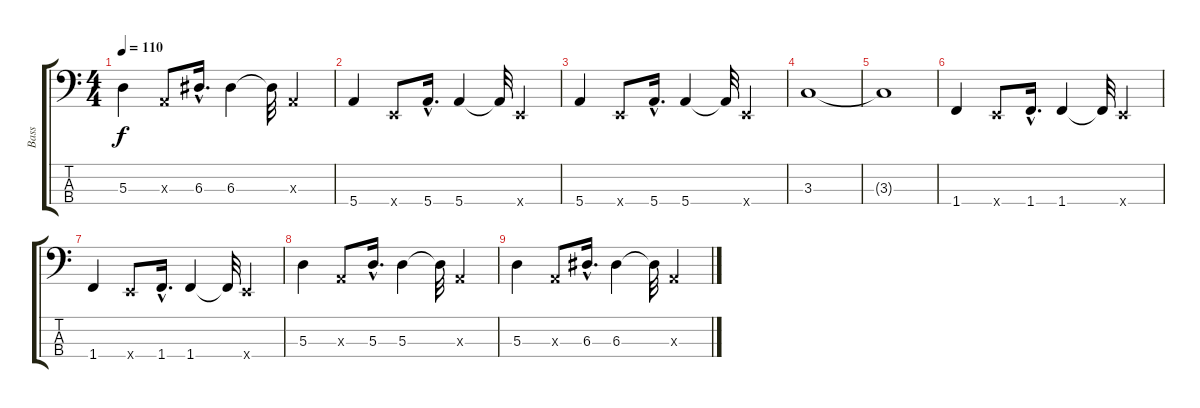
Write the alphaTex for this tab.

\track ("Bass" "Bass") {instrument electricbassfinger}
\staff {score tabs}
\tuning (G2 D2 A1 E1) {hide}
\ts (4 4)
\tempo 110
\clef f4
\ks c
5.3.4{dy f} 0.3{x}.8 6.3{hac}.16{d} 6.3.4 6.3{t}.32 0.3{x}.4 |
5.4.4 0.4{x}.8 5.4{hac}.16{d} 5.4.4 5.4{t}.32 0.4{x}.4 |
5.4.4 0.4{x}.8 5.4{hac}.16{d} 5.4.4 5.4{t}.32 0.4{x}.4 |
3.3.1 |
3.3{t}.1 |
1.4.4{volume 0} 0.4{x}.8 1.4{hac}.16{d} 1.4.4 1.4{t}.32 0.4{x}.4 |
1.4.4 0.4{x}.8 1.4{hac}.16{d} 1.4.4 1.4{t}.32 0.4{x}.4 |
5.3.4 0.3{x}.8 5.3{hac}.16{d} 5.3.4 5.3{t}.32 0.3{x}.4 |
5.3.4 0.3{x}.8 6.3{hac}.16{d} 6.3.4 6.3{t}.32 0.3{x}.4
